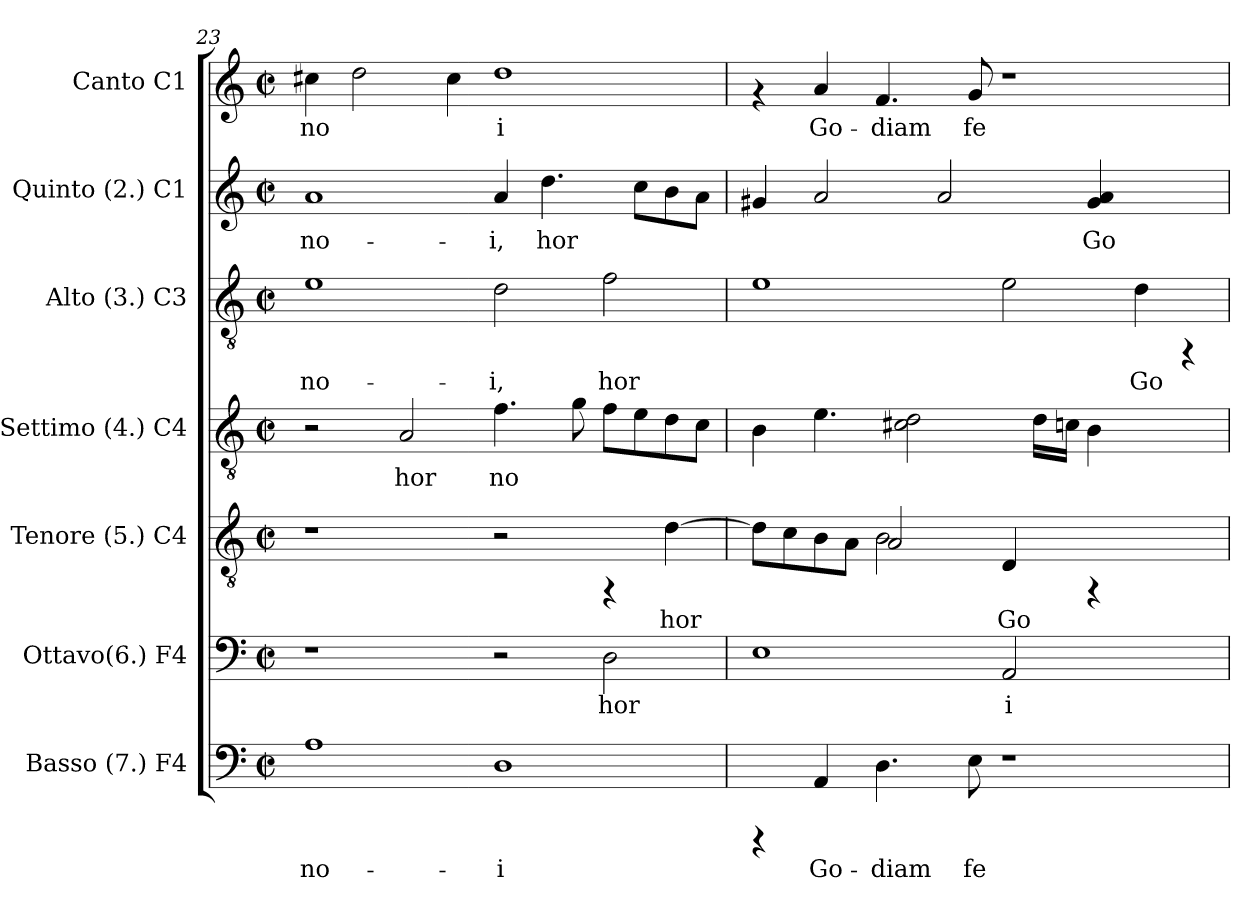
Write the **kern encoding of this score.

**kern	**text	**kern	**text	**kern	**text	**kern	**text	**kern	**text	**kern	**text	**kern	**text
*part7	*part7	*part6	*part6	*part5	*part5	*part4	*part4	*part3	*part3	*part2	*part2	*part1	*part1
*staff7	*staff7	*staff6	*staff6	*staff5	*staff5	*staff4	*staff4	*staff3	*staff3	*staff2	*staff2	*staff1	*staff1
*I"Basso (7.)  F4	*	*I"Ottavo(6.)  F4	*	*I"Tenore (5.)  C4	*	*I"Settimo (4.)  C4	*	*I"Alto (3.)  C3	*	*I"Quinto (2.)  C1	*	*I"Canto  C1	*
*	*	*	*	*I'T	*	*	*	*I'A	*	*	*	*I'C	*
*clefF4	*	*clefF4	*	*clefGv2	*	*clefGv2	*	*clefGv2	*	*clefG2	*	*clefG2	*
*k[]	*	*k[]	*	*k[]	*	*k[]	*	*k[]	*	*k[]	*	*k[]	*
*C:	*	*C:	*	*C:	*	*C:	*	*C:	*	*C:	*	*C:	*
*M2/2	*	*M2/2	*	*M2/2	*	*M2/2	*	*M2/2	*	*M2/2	*	*M2/2	*
*met(c|)	*	*met(c|)	*	*met(c|)	*	*met(c|)	*	*met(c|)	*	*met(c|)	*	*met(c|)	*
=23	=23	=23	=23	=23	=23	=23	=23	=23	=23	=23	=23	=23	=23
!	!LO:LY:b:cj	!	!	!	!	!	!	!	!LO:LY:b:cj	!	!LO:LY:b:cj	!	!LO:LY:b:cj
1A	no-	1r	.	1r	.	2r	.	1e	no-	1a	no-	4cc#X\	no-
!	!	!	!	!	!	!	!	!	!	!	!	!	!LO:LY:b:cj
.	.	.	.	.	.	.	.	.	.	.	.	2dd\	--
!	!	!	!	!	!	!	!LO:LY:b:cj	!	!	!	!	!	!
.	.	.	.	.	.	2A/	hor	.	.	.	.	.	.
!	!	!	!	!	!	!	!	!	!	!	!	!	!LO:LY:b:cj
.	.	.	.	.	.	.	.	.	.	.	.	4cc#\	--
!	!LO:LY:b:cj	!	!	!	!	!	!LO:LY:b:cj	!	!LO:LY:b:cj	!	!LO:LY:b:cj	!	!LO:LY:b:cj
1D	-i	2r	.	2r	.	4.f\	no-	2d\	-i,	4a/	-i,	1dd	-i
!	!	!	!	!	!	!	!	!	!	!	!LO:LY:b:cj	!	!
.	.	.	.	.	.	.	.	.	.	4.dd\	hor	.	.
!	!	!	!	!	!	!	!LO:LY:b:cj	!	!	!	!	!	!
.	.	.	.	.	.	8g\	--	.	.	.	.	.	.
!	!	!	!LO:LY:b:cj	!	!	!	!LO:LY:b:cj	!	!LO:LY:b:cj	!	!	!	!
.	.	2D\	hor	4rFF	.	8f\L	--	2f\	hor	.	.	.	.
!	!	!	!	!	!	!	!LO:LY:b:cj	!	!	!	!LO:LY:b:cj	!	!
.	.	.	.	.	.	8e\	--	.	.	8cc\L	.	.	.
!	!	!	!	!	!LO:LY:b:cj	!	!LO:LY:b:cj	!	!	!	!LO:LY:b:cj	!	!
.	.	.	.	[>4d\	hor	8d\	--	.	.	8b\	.	.	.
!	!	!	!	!	!	!	!LO:LY:b:cj	!	!	!	!LO:LY:b:cj	!	!
.	.	.	.	.	.	8c\J	--	.	.	8a\J	.	.	.
=24	=24	=24	=24	=24	=24	=24	=24	=24	=24	=24	=24	=24	=24
!	!	!	!	!	!LO:LY:b:cj	!	!LO:LY:b:cj	!	!	!	!LO:LY:b:cj	!	!
*	*	*	*	*^	*	*	*	*	*	*	*	*	*
4rCCC	.	1E	.	8d\L]	2ryy	.	4B\	--	1e	.	4g#X/	.	4rf	.
!	!	!	!	!	!	!LO:LY:b:cj	!	!	!	!	!	!	!	!
.	.	.	.	8c\	.	.	.	.	.	.	.	.	.	.
!	!LO:LY:b:cj	!	!	!	!	!LO:LY:b:cj	!	!	!	!	!	!	!	!LO:LY:b:cj
4AA/	Go-	.	.	8B\	.	.	4.e\	.	.	.	2a/	.	4a/	Go-
!	!	!	!	!	!	!LO:LY:b:cj	!	!	!	!	!	!	!	!
.	.	.	.	8A\J	.	.	.	.	.	.	.	.	.	.
!	!LO:LY:b:cj	!	!	!	!	!	!	!	!	!	!	!	!	!LO:LY:b:cj
4.D\	-diam	.	.	2B\	2A/	.	.	.	.	.	.	.	4.f/	-diam
.	.	.	.	.	.	.	2c#X\ 2d\	.	.	.	.	.	.	.
.	.	.	.	.	.	.	.	.	.	.	2a/	.	.	.
!	!LO:LY:b:cj	!	!	!	!	!	!	!	!	!	!	!	!	!LO:LY:b:cj
8E\	fe-	.	.	.	.	.	.	.	.	.	.	.	8g/	fe-
!	!	!	!LO:LY:b:cj	!	!	!LO:LY:b:cj	!	!	!	!	!	!	!	!
1r	.	2AA/	i	4D/	2ryy	Go-	.	.	2e\	.	.	.	1r	.
!	!	!	!	!	!	!	!	!LO:LY:b:cj	!	!	!	!	!	!
.	.	.	.	.	.	.	16d\L	-	.	.	.	.	.	.
!	!	!	!	!	!	!	!	!LO:LY:b:cj	!	!	!	!	!	!
.	.	.	.	.	.	.	16cn\J	.	.	.	.	.	.	.
!	!	!	!	!	!	!	!	!LO:LY:b:cj	!	!	!	!LO:LY:b:cj	!	!
.	.	.	.	4rFF	.	.	4B\	.	.	.	4g#/ 4a/	Go-	.	.
!	!	!	!	!	!	!	!	!	!	!LO:LY:b:cj	!	!	!	!
.	.	2ryy	.	2ryy	2ryy	.	2ryy	.	4d\	Go-	2ryy	.	.	.
.	.	.	.	.	.	.	.	.	4rFF	.	.	.	.	.
*	*	*	*	*v	*v	*	*	*	*	*	*	*	*	*
=	=	=	=	=	=	=	=	=	=	=	=	=	=
*-	*-	*-	*-	*-	*-	*-	*-	*-	*-	*-	*-	*-	*-
